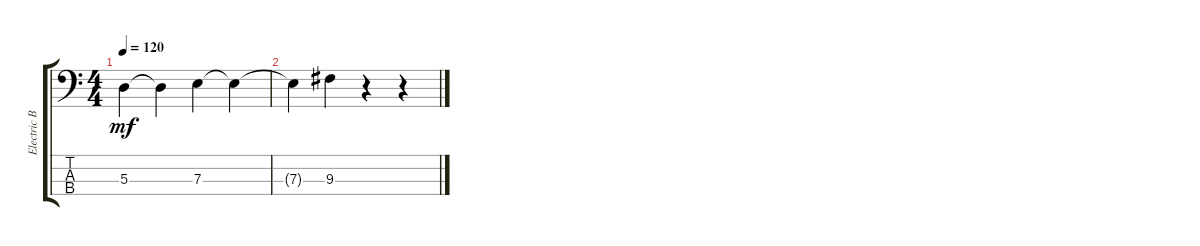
\track ("Electric Bass" "Electric B") {instrument electricbassfinger}
\staff {score tabs}
\tuning (G2 D2 A1 E1) {hide}
\ts (4 4)
\tempo 120
\clef f4
\ks c
5.3.4{dy mf instrument electricbassfinger} 5.3{t}.4 7.3.4 7.3{t}.4 |
7.3{t}.4 9.3.4 r.4 r.4
